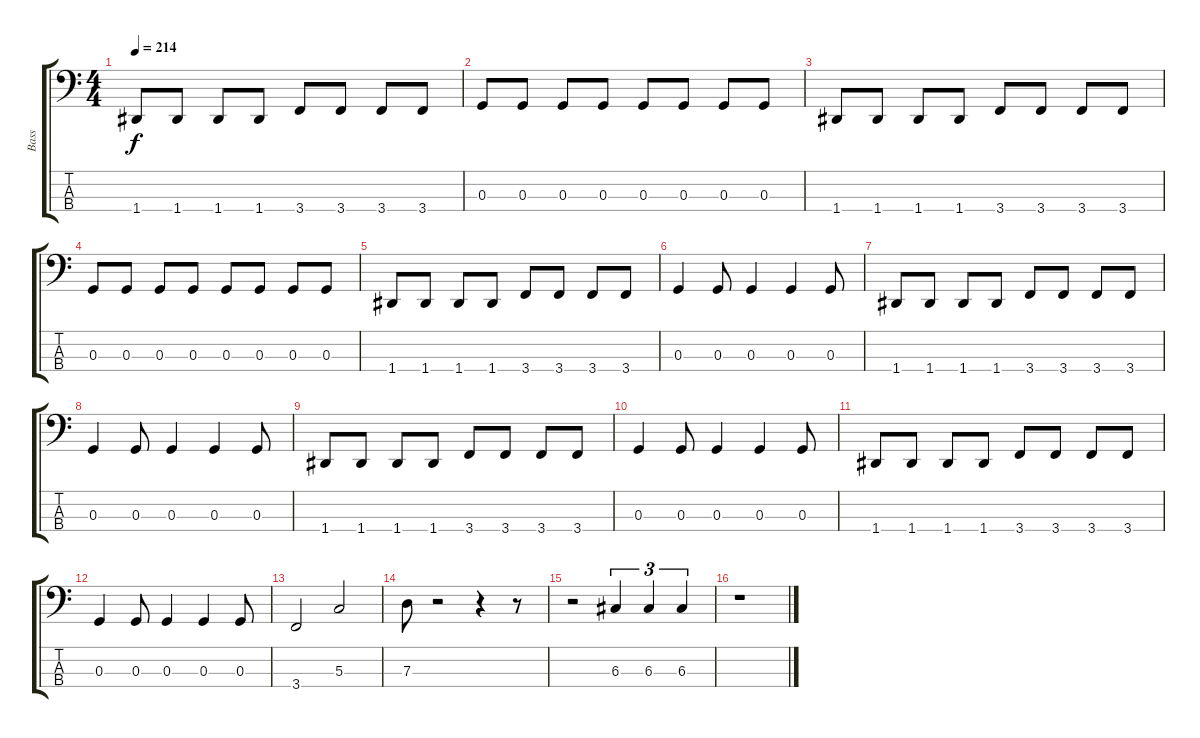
\track ("Bass" "Bass") {instrument electricbasspick}
\staff {score tabs}
\tuning (F2 C2 G1 D1) {hide}
\ts (4 4)
\tempo 214
\clef f4
\ks c
1.4.8{dy f} 1.4.8 1.4.8 1.4.8 3.4.8 3.4.8 3.4.8 3.4.8 |
0.3.8 0.3.8 0.3.8 0.3.8 0.3.8 0.3.8 0.3.8 0.3.8 |
1.4.8 1.4.8 1.4.8 1.4.8 3.4.8 3.4.8 3.4.8 3.4.8 |
0.3.8 0.3.8 0.3.8 0.3.8 0.3.8 0.3.8 0.3.8 0.3.8 |
1.4.8 1.4.8 1.4.8 1.4.8 3.4.8 3.4.8 3.4.8 3.4.8 |
0.3.4 0.3.8 0.3.4 0.3.4 0.3.8 |
1.4.8 1.4.8 1.4.8 1.4.8 3.4.8 3.4.8 3.4.8 3.4.8 |
0.3.4 0.3.8 0.3.4 0.3.4 0.3.8 |
1.4.8 1.4.8 1.4.8 1.4.8 3.4.8 3.4.8 3.4.8 3.4.8 |
0.3.4 0.3.8 0.3.4 0.3.4 0.3.8 |
1.4.8 1.4.8 1.4.8 1.4.8 3.4.8 3.4.8 3.4.8 3.4.8 |
0.3.4 0.3.8 0.3.4 0.3.4 0.3.8 |
3.4.2 5.3.2 |
7.3.8 r.2 r.4 r.8 |
r.2 6.3.4{tu (3 2)} 6.3.4{tu (3 2)} 6.3.4{tu (3 2)} |
r.1
